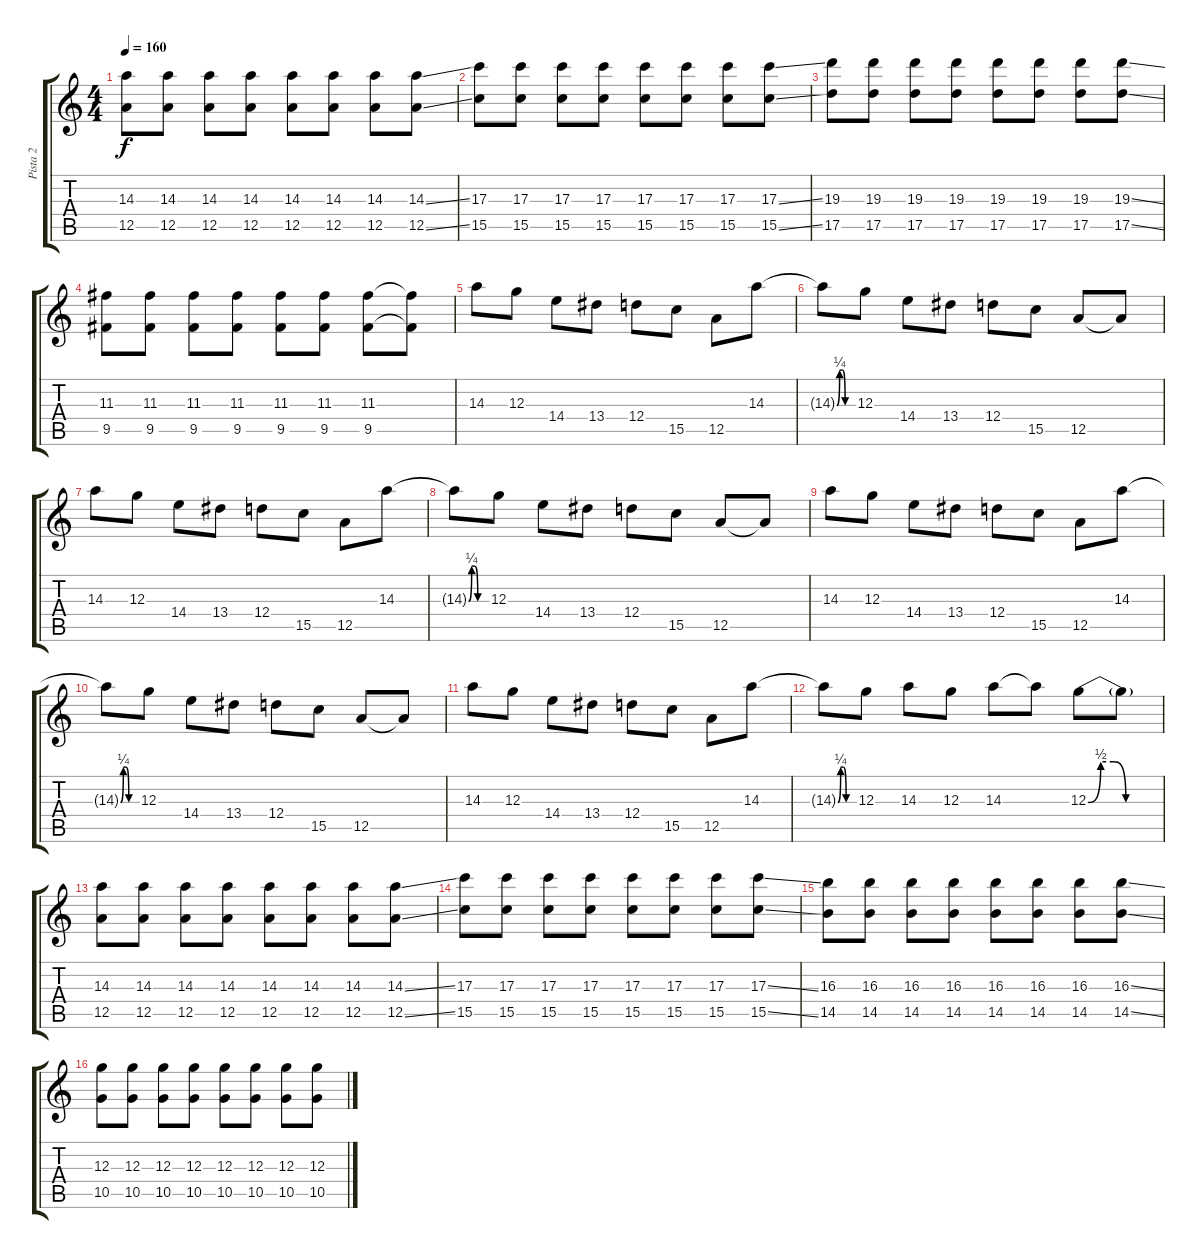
\track ("Pista 2" "Pista 2") {instrument overdrivenguitar}
\staff {score tabs}
\tuning (E4 B3 G3 D3 A2 E2) {hide}
\ts (4 4)
\tempo 160
\clef g2
\ks c
(14.3 12.5).8{dy f} (14.3 12.5).8 (14.3 12.5).8 (14.3 12.5).8 (14.3 12.5).8 (14.3 12.5).8 (14.3 12.5).8 (14.3{ss} 12.5{ss}).8 |
(17.3 15.5).8 (17.3 15.5).8 (17.3 15.5).8 (17.3 15.5).8 (17.3 15.5).8 (17.3 15.5).8 (17.3 15.5).8 (17.3{ss} 15.5{ss}).8 |
(19.3 17.5).8 (19.3 17.5).8 (19.3 17.5).8 (19.3 17.5).8 (19.3 17.5).8 (19.3 17.5).8 (19.3 17.5).8 (19.3{ss} 17.5{ss}).8 |
(11.3 9.5).8 (11.3 9.5).8 (11.3 9.5).8 (11.3 9.5).8 (11.3 9.5).8 (11.3 9.5).8 (11.3 9.5).8 (11.3{t} 9.5{t}).8 |
14.3.8 12.3.8 14.4.8 13.4.8 12.4.8 15.5.8 12.5.8 14.3.8 |
14.3{be (custom 0 0 10 1 20 1 30 0 60 0) t}.8 12.3.8 14.4.8 13.4.8 12.4.8 15.5.8 12.5.8 12.5{t}.8 |
14.3.8 12.3.8 14.4.8 13.4.8 12.4.8 15.5.8 12.5.8 14.3.8 |
14.3{be (custom 0 0 10 1 20 1 30 0 60 0) t}.8 12.3.8 14.4.8 13.4.8 12.4.8 15.5.8 12.5.8 12.5{t}.8 |
14.3.8 12.3.8 14.4.8 13.4.8 12.4.8 15.5.8 12.5.8 14.3.8 |
14.3{be (custom 0 0 10 1 20 1 30 0 60 0) t}.8 12.3.8 14.4.8 13.4.8 12.4.8 15.5.8 12.5.8 12.5{t}.8 |
14.3.8 12.3.8 14.4.8 13.4.8 12.4.8 15.5.8 12.5.8 14.3.8 |
14.3{be (custom 0 0 10 1 20 1 30 0 60 0) t}.8 12.3.8 14.3.8 12.3.8 14.3.8 14.3{t}.8 12.3{be (custom 0 0 10 2 20 2 30 0 60 0)}.8 12.3{t}.8 |
(14.3 12.5).8 (14.3 12.5).8 (14.3 12.5).8 (14.3 12.5).8 (14.3 12.5).8 (14.3 12.5).8 (14.3 12.5).8 (14.3{ss} 12.5{ss}).8 |
(17.3 15.5).8 (17.3 15.5).8 (17.3 15.5).8 (17.3 15.5).8 (17.3 15.5).8 (17.3 15.5).8 (17.3 15.5).8 (17.3{ss} 15.5{ss}).8 |
(16.3 14.5).8 (16.3 14.5).8 (16.3 14.5).8 (16.3 14.5).8 (16.3 14.5).8 (16.3 14.5).8 (16.3 14.5).8 (16.3{ss} 14.5{ss}).8 |
(12.3 10.5).8 (12.3 10.5).8 (12.3 10.5).8 (12.3 10.5).8 (12.3 10.5).8 (12.3 10.5).8 (12.3 10.5).8 (12.3{ss} 10.5{ss}).8
